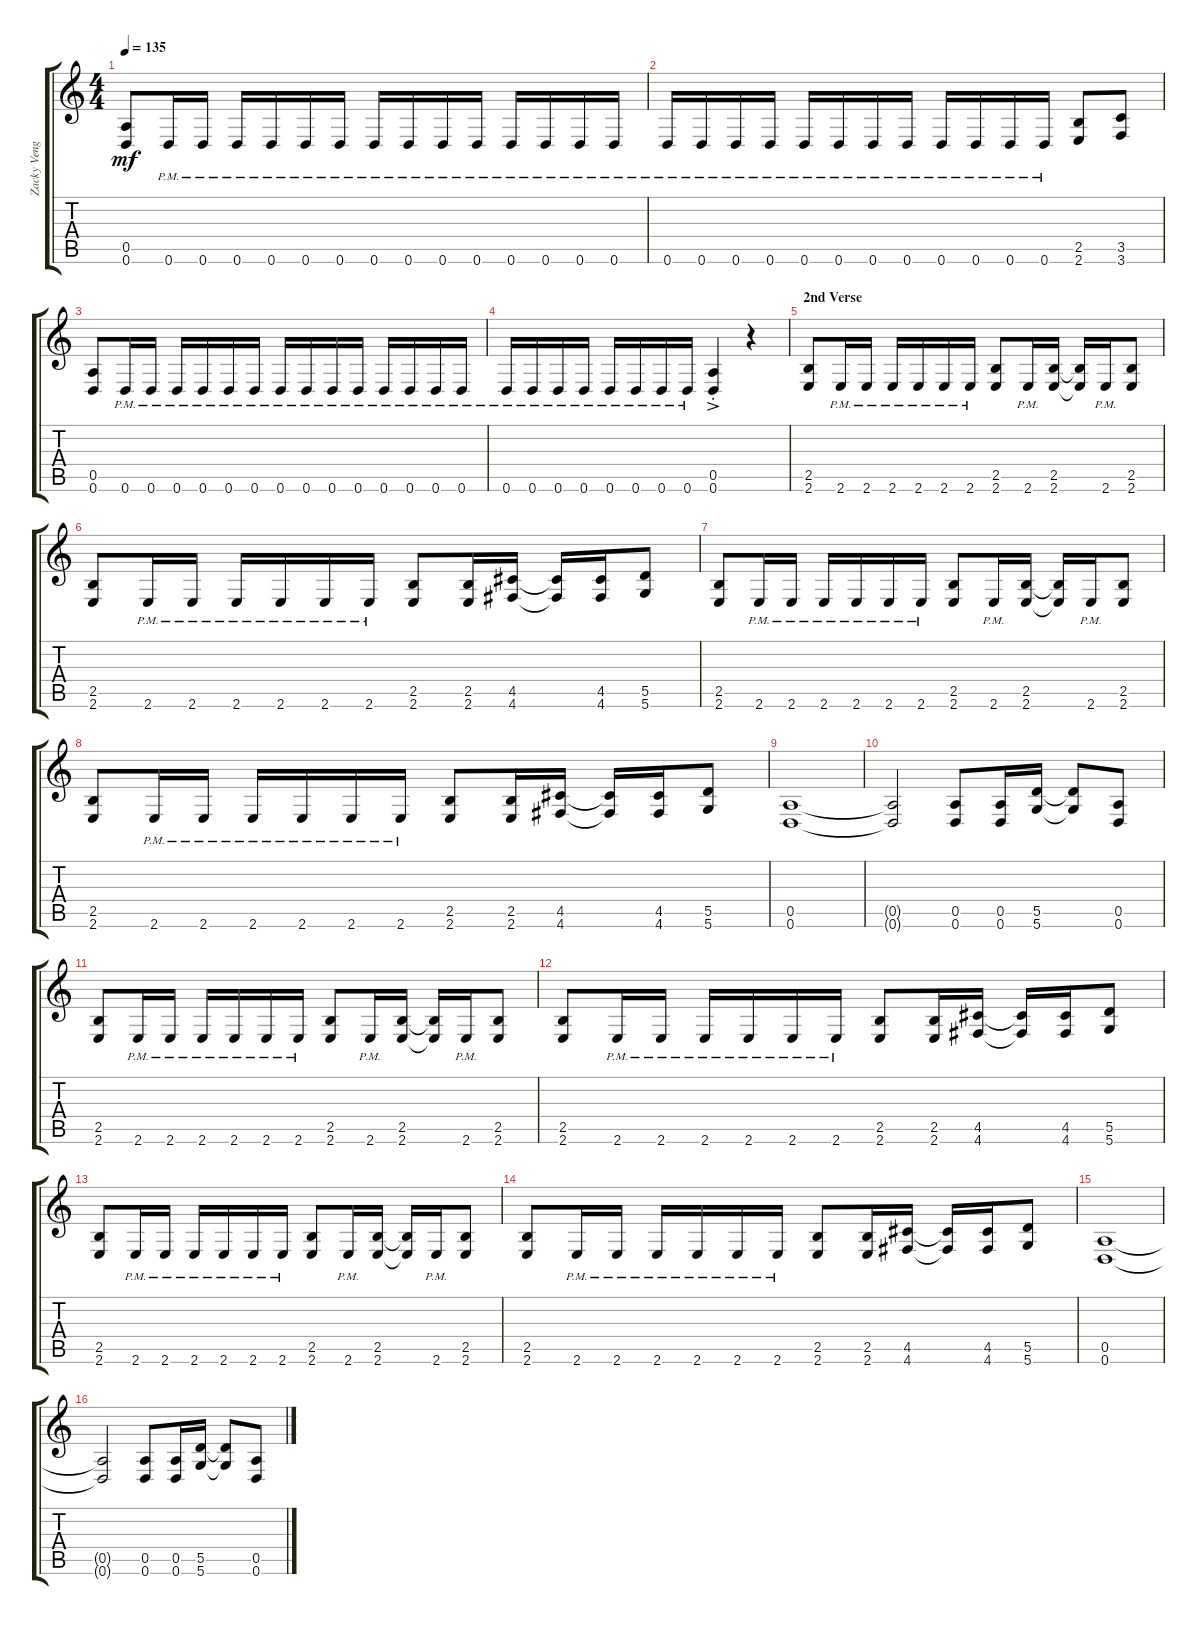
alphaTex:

\track ("Zacky Vengeance" "Zacky Veng") {instrument distortionguitar}
\staff {score tabs}
\tuning (E4 B3 G3 D3 A2 D2) {hide}
\ts (4 4)
\section ("" "")
\tempo 135
\clef g2
\ks c
(0.5 0.6).8{dy mf} 0.6{pm}.16 0.6{pm}.16 0.6{pm}.16 0.6{pm}.16 0.6{pm}.16 0.6{pm}.16 0.6{pm}.16 0.6{pm}.16 0.6{pm}.16 0.6{pm}.16 0.6{pm}.16 0.6{pm}.16 0.6{pm}.16 0.6{pm}.16 |
0.6{pm}.16 0.6{pm}.16 0.6{pm}.16 0.6{pm}.16 0.6{pm}.16 0.6{pm}.16 0.6{pm}.16 0.6{pm}.16 0.6{pm}.16 0.6{pm}.16 0.6{pm}.16 0.6{pm}.16 (2.5 2.6).8 (3.5 3.6).8 |
(0.5 0.6).8 0.6{pm}.16 0.6{pm}.16 0.6{pm}.16 0.6{pm}.16 0.6{pm}.16 0.6{pm}.16 0.6{pm}.16 0.6{pm}.16 0.6{pm}.16 0.6{pm}.16 0.6{pm}.16 0.6{pm}.16 0.6{pm}.16 0.6{pm}.16 |
0.6{pm}.16 0.6{pm}.16 0.6{pm}.16 0.6{pm}.16 0.6{pm}.16 0.6{pm}.16 0.6{pm}.16 0.6{pm}.16 (0.5{ac st} 0.6{ac st}).4 r.4 |
\section ("" "2nd Verse")
(2.5 2.6).8 2.6{pm}.16 2.6{pm}.16 2.6{pm}.16 2.6{pm}.16 2.6{pm}.16 2.6{pm}.16 (2.5 2.6).8 2.6{pm}.16 (2.5 2.6).16 (2.5{t} 2.6{t}).16 2.6{pm}.16 (2.5 2.6).8 |
(2.5 2.6).8 2.6{pm}.16 2.6{pm}.16 2.6{pm}.16 2.6{pm}.16 2.6{pm}.16 2.6{pm}.16 (2.5 2.6).8 (2.5 2.6).16 (4.5 4.6).16 (4.5{t} 4.6{t}).16 (4.5 4.6).16 (5.5 5.6).8 |
(2.5 2.6).8 2.6{pm}.16 2.6{pm}.16 2.6{pm}.16 2.6{pm}.16 2.6{pm}.16 2.6{pm}.16 (2.5 2.6).8 2.6{pm}.16 (2.5 2.6).16 (2.5{t} 2.6{t}).16 2.6{pm}.16 (2.5 2.6).8 |
(2.5 2.6).8 2.6{pm}.16 2.6{pm}.16 2.6{pm}.16 2.6{pm}.16 2.6{pm}.16 2.6{pm}.16 (2.5 2.6).8 (2.5 2.6).16 (4.5 4.6).16 (4.5{t} 4.6{t}).16 (4.5 4.6).16 (5.5 5.6).8 |
(0.5 0.6).1 |
(0.5{t} 0.6{t}).2 (0.5 0.6).8 (0.5 0.6).16 (5.5 5.6).16 (5.5{t} 5.6{t}).8 (0.5 0.6).8 |
(2.5 2.6).8 2.6{pm}.16 2.6{pm}.16 2.6{pm}.16 2.6{pm}.16 2.6{pm}.16 2.6{pm}.16 (2.5 2.6).8 2.6{pm}.16 (2.5 2.6).16 (2.5{t} 2.6{t}).16 2.6{pm}.16 (2.5 2.6).8 |
(2.5 2.6).8 2.6{pm}.16 2.6{pm}.16 2.6{pm}.16 2.6{pm}.16 2.6{pm}.16 2.6{pm}.16 (2.5 2.6).8 (2.5 2.6).16 (4.5 4.6).16 (4.5{t} 4.6{t}).16 (4.5 4.6).16 (5.5 5.6).8 |
(2.5 2.6).8 2.6{pm}.16 2.6{pm}.16 2.6{pm}.16 2.6{pm}.16 2.6{pm}.16 2.6{pm}.16 (2.5 2.6).8 2.6{pm}.16 (2.5 2.6).16 (2.5{t} 2.6{t}).16 2.6{pm}.16 (2.5 2.6).8 |
(2.5 2.6).8 2.6{pm}.16 2.6{pm}.16 2.6{pm}.16 2.6{pm}.16 2.6{pm}.16 2.6{pm}.16 (2.5 2.6).8 (2.5 2.6).16 (4.5 4.6).16 (4.5{t} 4.6{t}).16 (4.5 4.6).16 (5.5 5.6).8 |
(0.5 0.6).1 |
(0.5{t} 0.6{t}).2 (0.5 0.6).8 (0.5 0.6).16 (5.5 5.6).16 (5.5{t} 5.6{t}).8 (0.5 0.6).8
